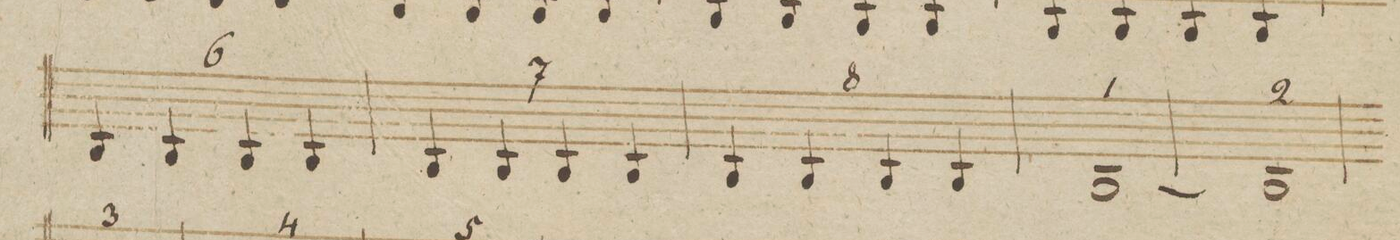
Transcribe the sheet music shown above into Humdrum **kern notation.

**kern	**dynam
*I"Viola.	*
*clefC3	*
*k[b-]	*
*met(c)	*
*M4/4	*
4C/	.
4C/	.
4C/	.
4C/	.
=189	=189
4C/	.
4C/	.
4C/	.
4C/	.
=190	=190
4C/	.
4C/	.
4C/	.
4C/	.
=191	=191
[<1C	.
=192	=192
1C]	.
=193	=193
*-	*-
